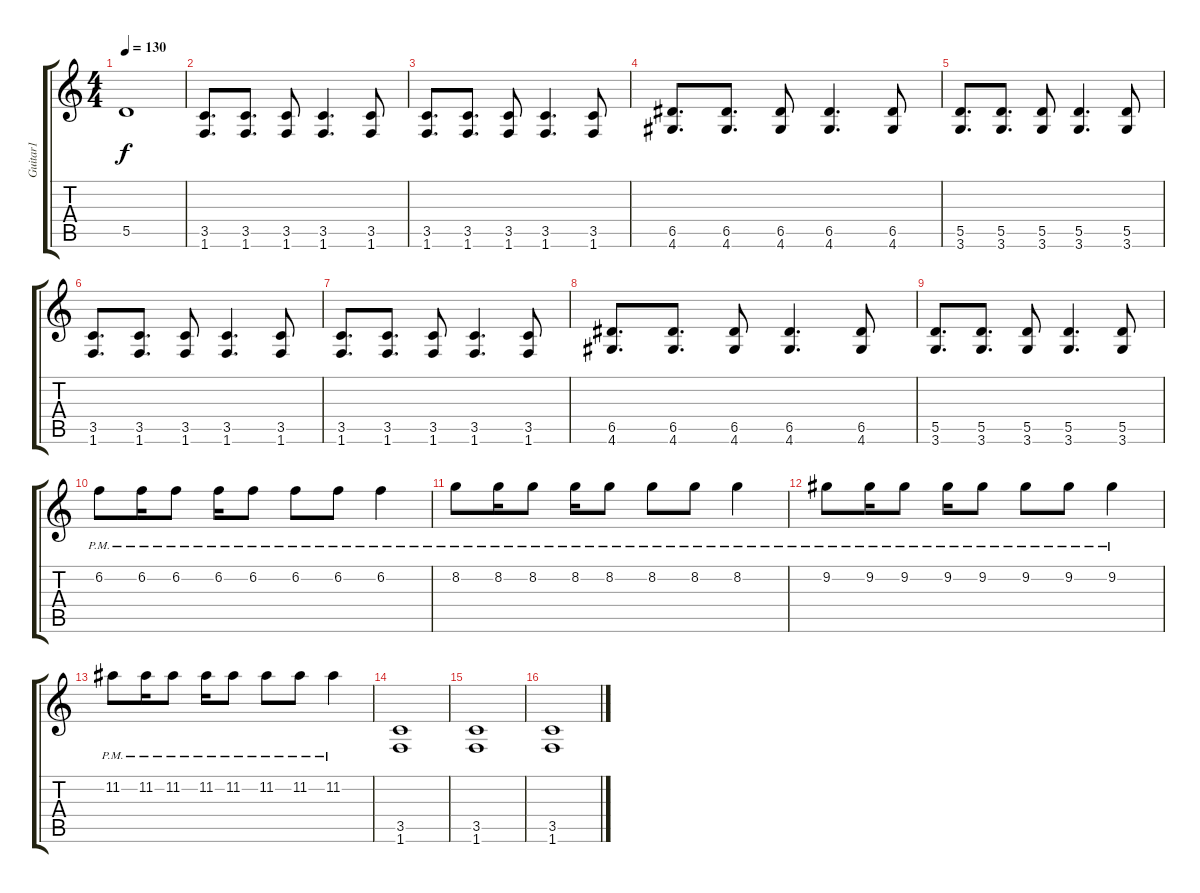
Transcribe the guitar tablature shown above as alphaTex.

\track ("Guitar1" "Guitar1") {instrument distortionguitar}
\staff {score tabs}
\tuning (E4 B3 G3 D3 A2 E2) {hide}
\ts (4 4)
\tempo 130
\clef g2
\ks c
5.5.1{dy f} |
(3.5 1.6).8{d} (3.5 1.6).8{d} (3.5 1.6).8 (3.5 1.6).4{d} (3.5 1.6).8 |
(3.5 1.6).8{d} (3.5 1.6).8{d} (3.5 1.6).8 (3.5 1.6).4{d} (3.5 1.6).8 |
(6.5 4.6).8{d} (6.5 4.6).8{d} (6.5 4.6).8 (6.5 4.6).4{d} (6.5 4.6).8 |
(5.5 3.6).8{d} (5.5 3.6).8{d} (5.5 3.6).8 (5.5 3.6).4{d} (5.5 3.6).8 |
(3.5 1.6).8{d} (3.5 1.6).8{d} (3.5 1.6).8 (3.5 1.6).4{d} (3.5 1.6).8 |
(3.5 1.6).8{d} (3.5 1.6).8{d} (3.5 1.6).8 (3.5 1.6).4{d} (3.5 1.6).8 |
(6.5 4.6).8{d} (6.5 4.6).8{d} (6.5 4.6).8 (6.5 4.6).4{d} (6.5 4.6).8 |
(5.5 3.6).8{d} (5.5 3.6).8{d} (5.5 3.6).8 (5.5 3.6).4{d} (5.5 3.6).8 |
6.2{pm}.8 6.2{pm}.16 6.2{pm}.8 6.2{pm}.16 6.2{pm}.8 6.2{pm}.8 6.2{pm}.8 6.2{pm}.4 |
8.2{pm}.8 8.2{pm}.16 8.2{pm}.8 8.2{pm}.16 8.2{pm}.8 8.2{pm}.8 8.2{pm}.8 8.2{pm}.4 |
9.2{pm}.8 9.2{pm}.16 9.2{pm}.8 9.2{pm}.16 9.2{pm}.8 9.2{pm}.8 9.2{pm}.8 9.2{pm}.4 |
11.2{pm}.8 11.2{pm}.16 11.2{pm}.8 11.2{pm}.16 11.2{pm}.8 11.2{pm}.8 11.2{pm}.8 11.2{pm}.4 |
(3.5 1.6).1 |
(3.5 1.6).1 |
(3.5 1.6).1
